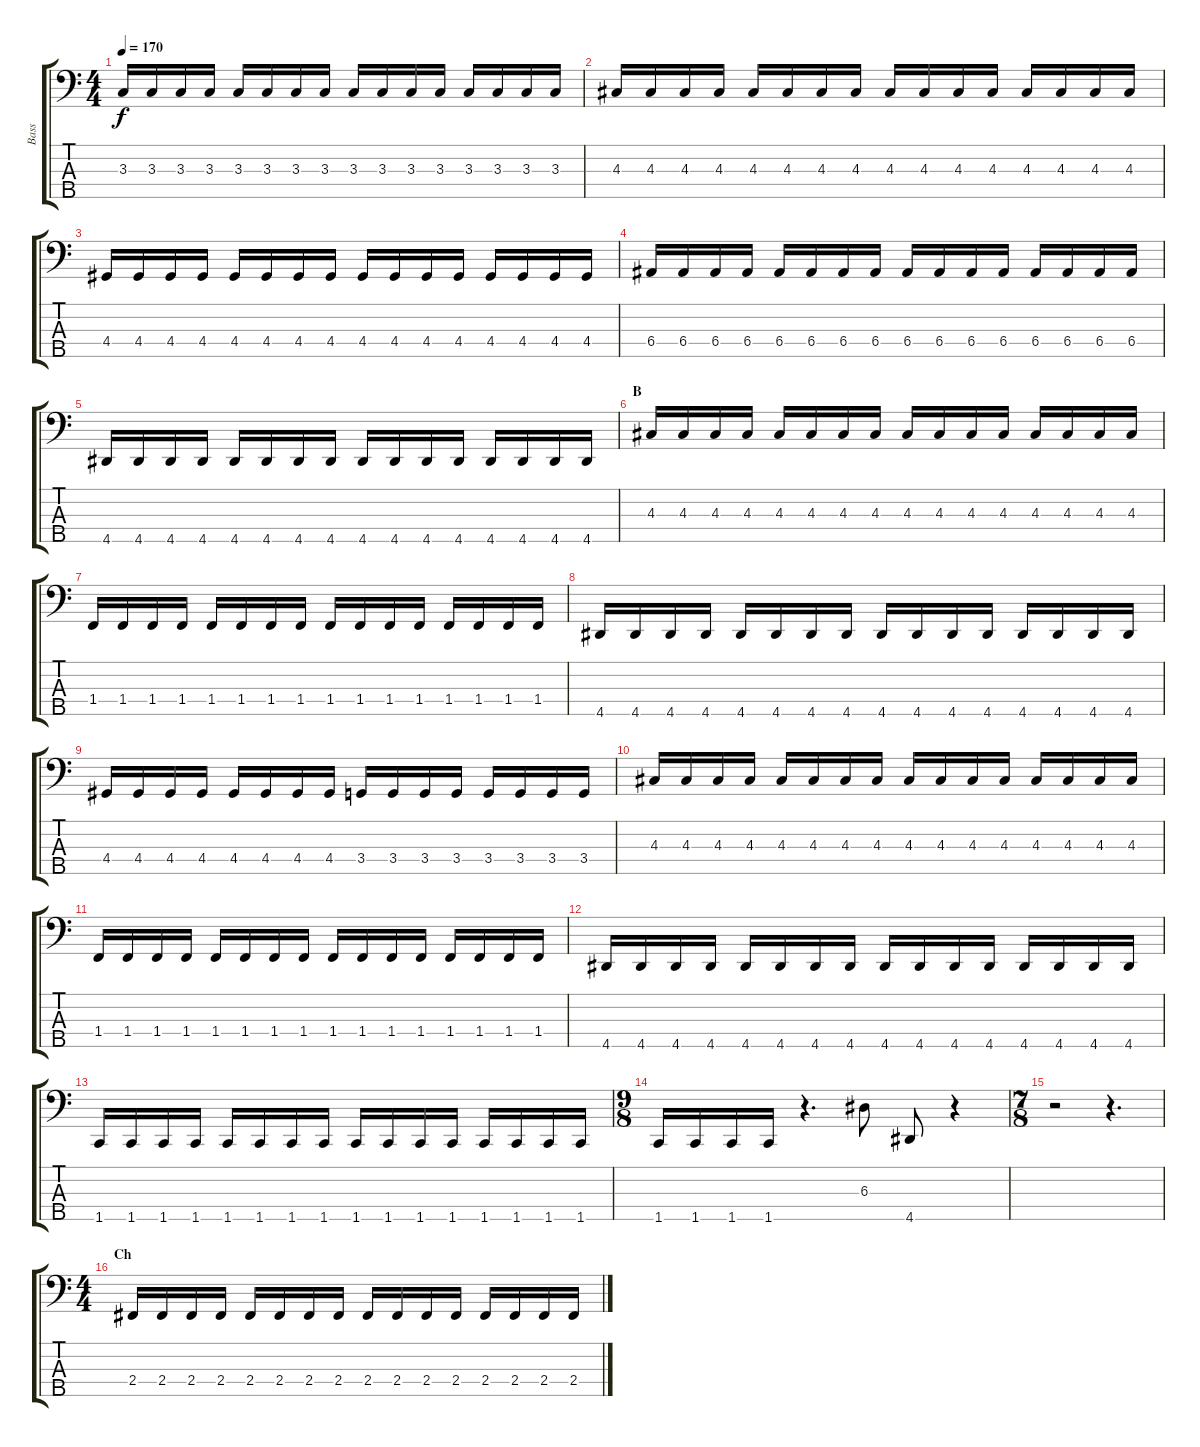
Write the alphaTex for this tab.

\track ("Bass" "Bass") {instrument electricbassfinger}
\staff {score tabs}
\tuning (G2 D2 A1 E1 B0) {hide}
\ts (4 4)
\tempo 170
\clef f4
\ks c
3.3.16{dy f} 3.3.16 3.3.16 3.3.16 3.3.16 3.3.16 3.3.16 3.3.16 3.3.16 3.3.16 3.3.16 3.3.16 3.3.16 3.3.16 3.3.16 3.3.16 |
4.3.16 4.3.16 4.3.16 4.3.16 4.3.16 4.3.16 4.3.16 4.3.16 4.3.16 4.3.16 4.3.16 4.3.16 4.3.16 4.3.16 4.3.16 4.3.16 |
4.4.16 4.4.16 4.4.16 4.4.16 4.4.16 4.4.16 4.4.16 4.4.16 4.4.16 4.4.16 4.4.16 4.4.16 4.4.16 4.4.16 4.4.16 4.4.16 |
6.4.16 6.4.16 6.4.16 6.4.16 6.4.16 6.4.16 6.4.16 6.4.16 6.4.16 6.4.16 6.4.16 6.4.16 6.4.16 6.4.16 6.4.16 6.4.16 |
4.5.16 4.5.16 4.5.16 4.5.16 4.5.16 4.5.16 4.5.16 4.5.16 4.5.16 4.5.16 4.5.16 4.5.16 4.5.16 4.5.16 4.5.16 4.5.16 |
\section ("" "B")
4.3.16 4.3.16 4.3.16 4.3.16 4.3.16 4.3.16 4.3.16 4.3.16 4.3.16 4.3.16 4.3.16 4.3.16 4.3.16 4.3.16 4.3.16 4.3.16 |
1.4.16 1.4.16 1.4.16 1.4.16 1.4.16 1.4.16 1.4.16 1.4.16 1.4.16 1.4.16 1.4.16 1.4.16 1.4.16 1.4.16 1.4.16 1.4.16 |
4.5.16 4.5.16 4.5.16 4.5.16 4.5.16 4.5.16 4.5.16 4.5.16 4.5.16 4.5.16 4.5.16 4.5.16 4.5.16 4.5.16 4.5.16 4.5.16 |
4.4.16 4.4.16 4.4.16 4.4.16 4.4.16 4.4.16 4.4.16 4.4.16 3.4.16 3.4.16 3.4.16 3.4.16 3.4.16 3.4.16 3.4.16 3.4.16 |
4.3.16 4.3.16 4.3.16 4.3.16 4.3.16 4.3.16 4.3.16 4.3.16 4.3.16 4.3.16 4.3.16 4.3.16 4.3.16 4.3.16 4.3.16 4.3.16 |
1.4.16 1.4.16 1.4.16 1.4.16 1.4.16 1.4.16 1.4.16 1.4.16 1.4.16 1.4.16 1.4.16 1.4.16 1.4.16 1.4.16 1.4.16 1.4.16 |
4.5.16 4.5.16 4.5.16 4.5.16 4.5.16 4.5.16 4.5.16 4.5.16 4.5.16 4.5.16 4.5.16 4.5.16 4.5.16 4.5.16 4.5.16 4.5.16 |
1.5.16 1.5.16 1.5.16 1.5.16 1.5.16 1.5.16 1.5.16 1.5.16 1.5.16 1.5.16 1.5.16 1.5.16 1.5.16 1.5.16 1.5.16 1.5.16 |
\ts (9 8)
1.5.16 1.5.16 1.5.16 1.5.16 r.4{d} 6.3.8 4.5.8 r.4 |
\ts (7 8)
r.2 r.4{d} |
\ts (4 4)
\section ("" "Ch")
2.4.16 2.4.16 2.4.16 2.4.16 2.4.16 2.4.16 2.4.16 2.4.16 2.4.16 2.4.16 2.4.16 2.4.16 2.4.16 2.4.16 2.4.16 2.4.16
